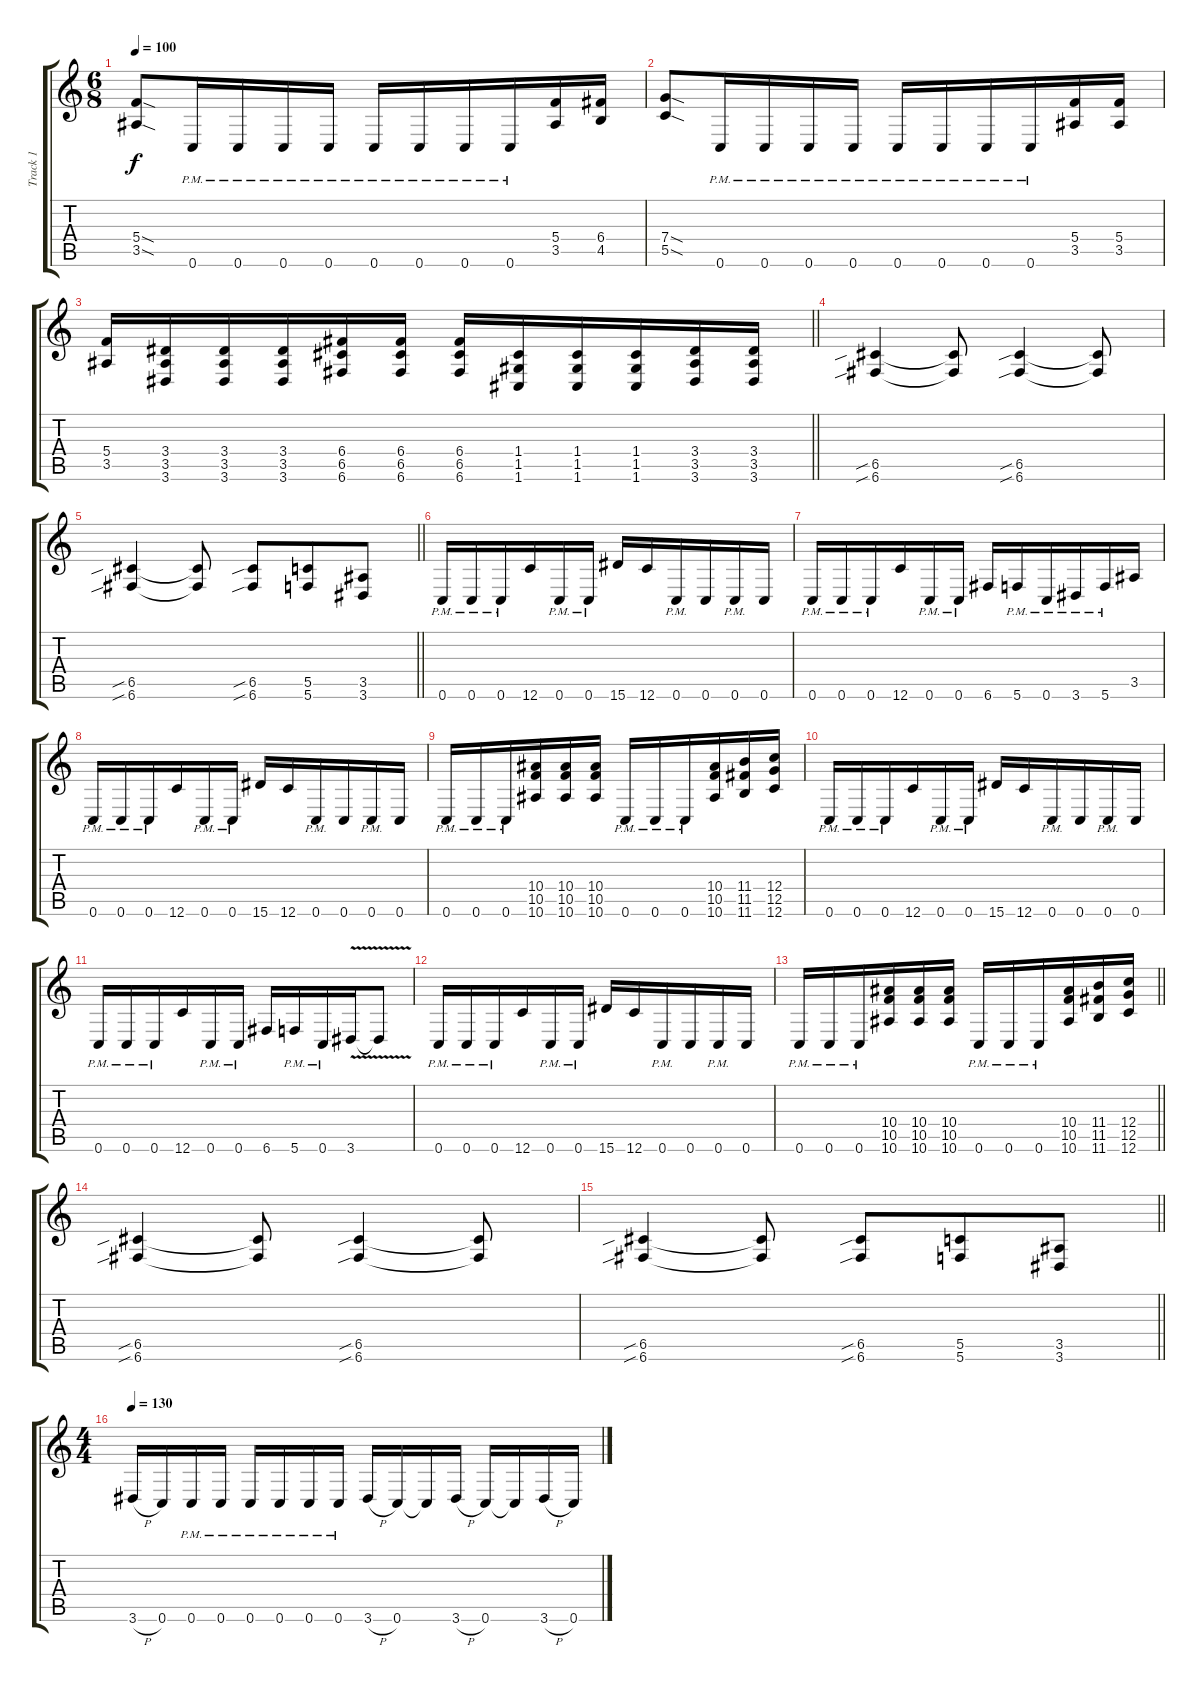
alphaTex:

\track ("Track 1" "Track 1") {instrument acousticguitarsteel}
\staff {score tabs}
\tuning (D4 A3 F3 C3 G2 C2) {hide}
\ts (6 8)
\tempo 100
\clef g2
\ks c
(5.4{sod} 3.5{sod}).8{dy f} 0.6{pm}.16 0.6{pm}.16 0.6{pm}.16 0.6{pm}.16 0.6{pm}.16 0.6{pm}.16 0.6{pm}.16 0.6{pm}.16 (5.4 3.5).16 (6.4 4.5).16 |
(7.4{sod} 5.5{sod}).8 0.6{pm}.16 0.6{pm}.16 0.6{pm}.16 0.6{pm}.16 0.6{pm}.16 0.6{pm}.16 0.6{pm}.16 0.6{pm}.16 (5.4 3.5).16 (5.4 3.5).16 |
\barLineRight lightlight
(5.4 3.5).16 (3.4 3.5 3.6).16 (3.4 3.5 3.6).16 (3.4 3.5 3.6).16 (6.4 6.5 6.6).16 (6.4 6.5 6.6).16 (6.4 6.5 6.6).16 (1.4 1.5 1.6).16 (1.4 1.5 1.6).16 (1.4 1.5 1.6).16 (3.4 3.5 3.6).16 (3.4 3.5 3.6).16 |
(6.5{sib} 6.6{sib}).4 (6.5{t} 6.6{t}).8 (6.5{sib} 6.6{sib}).4 (6.5{t} 6.6{t}).8 |
\barLineRight lightlight
(6.5{sib} 6.6{sib}).4 (6.5{t} 6.6{t}).8 (6.5{sib} 6.6{sib}).8 (5.5 5.6).8 (3.5 3.6).8 |
0.6{pm}.16 0.6{pm}.16 0.6{pm}.16 12.6.16 0.6{pm}.16 0.6{pm}.16 15.6.16 12.6.16 0.6{pm}.16 0.6.16 0.6{pm}.16 0.6.16 |
0.6{pm}.16 0.6{pm}.16 0.6{pm}.16 12.6.16 0.6{pm}.16 0.6{pm}.16 6.6.16 5.6{pm}.16 0.6{pm}.16 3.6{pm}.16 5.6{pm}.16 3.5.16 |
0.6{pm}.16 0.6{pm}.16 0.6{pm}.16 12.6.16 0.6{pm}.16 0.6{pm}.16 15.6.16 12.6.16 0.6{pm}.16 0.6.16 0.6{pm}.16 0.6.16 |
0.6{pm}.16 0.6{pm}.16 0.6{pm}.16 (10.4 10.5 10.6).16 (10.4 10.5 10.6).16 (10.4 10.5 10.6).16 0.6{pm}.16 0.6{pm}.16 0.6{pm}.16 (10.4 10.5 10.6).16 (11.4 11.5 11.6).16 (12.4 12.5 12.6).16 |
0.6{pm}.16 0.6{pm}.16 0.6{pm}.16 12.6.16 0.6{pm}.16 0.6{pm}.16 15.6.16 12.6.16 0.6{pm}.16 0.6.16 0.6{pm}.16 0.6.16 |
0.6{pm}.16 0.6{pm}.16 0.6{pm}.16 12.6.16 0.6{pm}.16 0.6{pm}.16 6.6.16 5.6{pm}.16 0.6{pm}.16 3.6{v}.16 3.6{t}.8 |
0.6{pm}.16 0.6{pm}.16 0.6{pm}.16 12.6.16 0.6{pm}.16 0.6{pm}.16 15.6.16 12.6.16 0.6{pm}.16 0.6.16 0.6{pm}.16 0.6.16 |
\barLineRight lightlight
0.6{pm}.16 0.6{pm}.16 0.6{pm}.16 (10.4 10.5 10.6).16 (10.4 10.5 10.6).16 (10.4 10.5 10.6).16 0.6{pm}.16 0.6{pm}.16 0.6{pm}.16 (10.4 10.5 10.6).16 (11.4 11.5 11.6).16 (12.4 12.5 12.6).16 |
(6.5{sib} 6.6{sib}).4 (6.5{t} 6.6{t}).8 (6.5{sib} 6.6{sib}).4 (6.5{t} 6.6{t}).8 |
\barLineRight lightlight
(6.5{sib} 6.6{sib}).4 (6.5{t} 6.6{t}).8 (6.5{sib} 6.6{sib}).8 (5.5 5.6).8 (3.5 3.6).8 |
\ts (4 4)
\tempo 130
3.6{h}.16 0.6.16 0.6{pm}.16 0.6{pm}.16 0.6{pm}.16 0.6{pm}.16 0.6{pm}.16 0.6{pm}.16 3.6{h}.16 0.6.16 0.6{t}.16 3.6{h}.16 0.6.16 0.6{t}.16 3.6{h}.16 0.6.16
